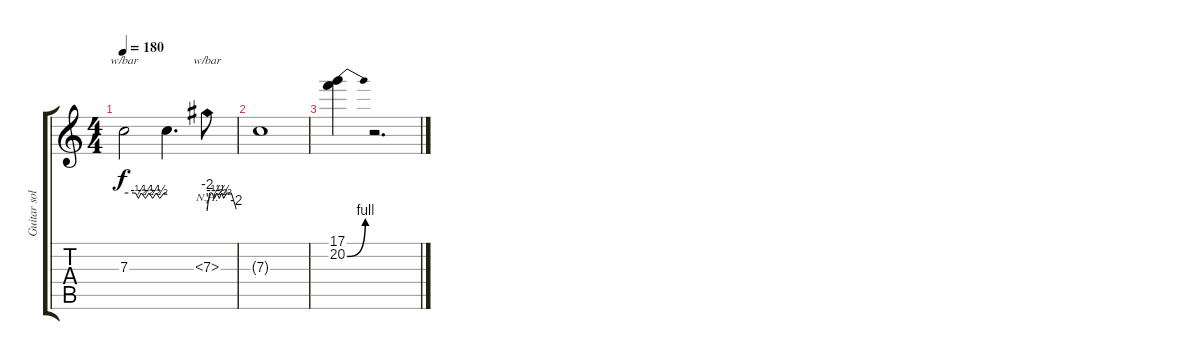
\track ("Guitar solo" "Guitar sol") {instrument distortionguitar}
\staff {score tabs}
\tuning (D4 A3 F3 C3 G2 C2) {hide}
\ts (4 4)
\tempo 180
\clef g2
\ks c
7.3.2{tbe (custom default 0 0 16 0 20 -2 24 0 30 -2 35 0 40 -2 45 0 50 -2 56 0 60 0) dy f} 7.3{t}.4{d} 7.3{nh}.8{tbe (custom default 0 -8 5 0 10 0 15 -2 20 0 25 -2 30 0 34 -2 40 0 50 0 60 -8)} |
7.3{t}.1 |
(17.1 20.2{be (bend 0 0 60 4)}).4 r.2{d}
